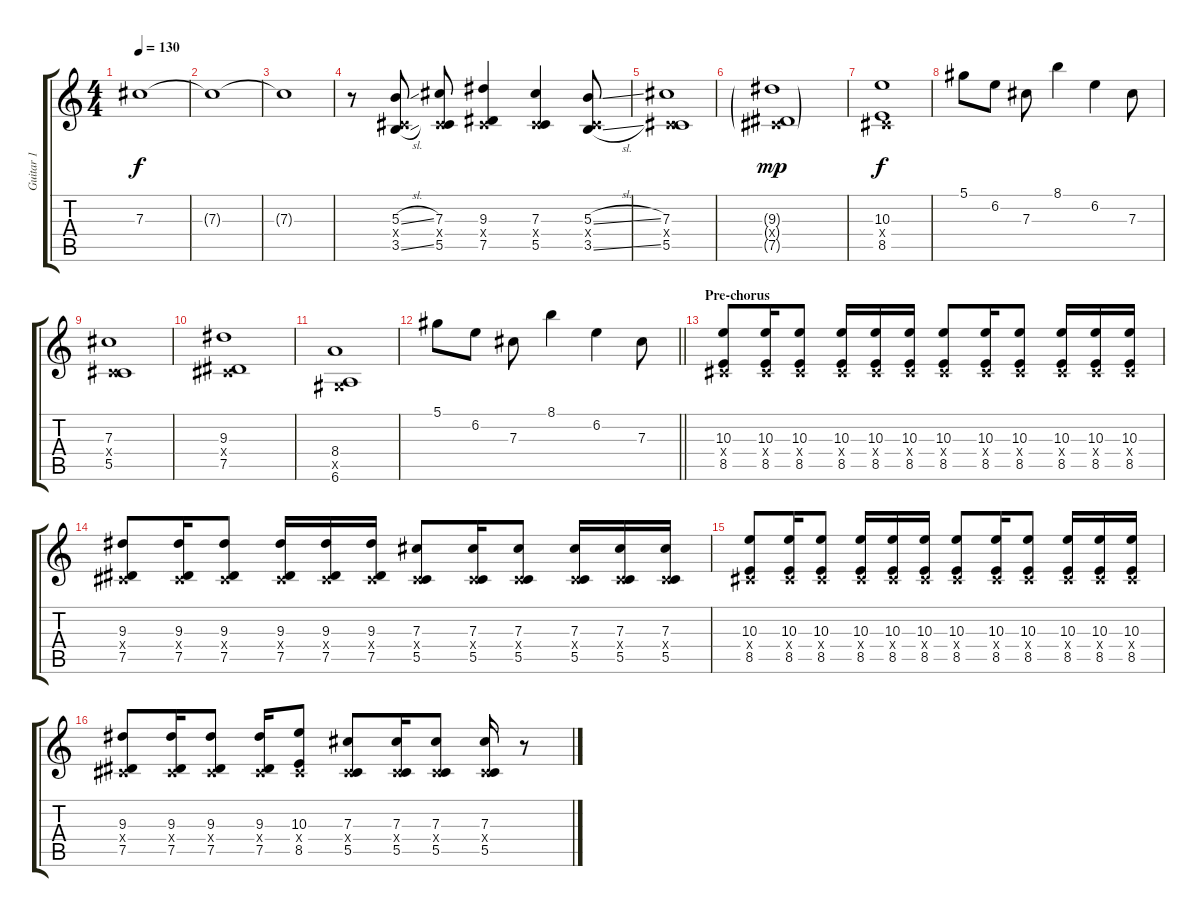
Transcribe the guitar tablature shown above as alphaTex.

\track ("Guitar 1" "Guitar 1") {instrument overdrivenguitar}
\staff {score tabs}
\tuning (Eb4 Bb3 Gb3 Db3 Ab2 Eb2) {hide}
\ts (4 4)
\tempo 130
\clef g2
\ks c
7.3{t}.1{dy f} |
7.3{t}.1 |
7.3{t}.1 |
r.8 (5.3{sl} 0.4{x} 3.5{sl}).8 (7.3 0.4{x} 5.5).8 (9.3 0.4{x} 7.5).4 (7.3 0.4{x} 5.5).4 (5.3{sl} 0.4{x} 3.5{sl}).8 |
(7.3 0.4{x} 5.5).1 |
(9.3{g} 0.4{g x} 7.5{g}).1{dy mp} |
(10.3 0.4{x} 8.5).1{dy f} |
5.1.8 6.2.8 7.3.8 8.1.4 6.2.4 7.3.8 |
(7.3 0.4{x} 5.5).1 |
(9.3 0.4{x} 7.5).1 |
(8.4 0.5{x} 6.6).1 |
\barLineRight lightlight
5.1.8 6.2.8 7.3.8 8.1.4 6.2.4 7.3.8 |
\section ("" "Pre-chorus")
(10.3 0.4{x} 8.5).8 (10.3 0.4{x} 8.5).16 (10.3 0.4{x} 8.5).8 (10.3 0.4{x} 8.5).16 (10.3 0.4{x} 8.5).16 (10.3 0.4{x} 8.5).16 (10.3 0.4{x} 8.5).8 (10.3 0.4{x} 8.5).16 (10.3 0.4{x} 8.5).8 (10.3 0.4{x} 8.5).16 (10.3 0.4{x} 8.5).16 (10.3 0.4{x} 8.5).16 |
(9.3 0.4{x} 7.5).8 (9.3 0.4{x} 7.5).16 (9.3 0.4{x} 7.5).8 (9.3 0.4{x} 7.5).16 (9.3 0.4{x} 7.5).16 (9.3 0.4{x} 7.5).16 (7.3 0.4{x} 5.5).8 (7.3 0.4{x} 5.5).16 (7.3 0.4{x} 5.5).8 (7.3 0.4{x} 5.5).16 (7.3 0.4{x} 5.5).16 (7.3 0.4{x} 5.5).16 |
(10.3 0.4{x} 8.5).8 (10.3 0.4{x} 8.5).16 (10.3 0.4{x} 8.5).8 (10.3 0.4{x} 8.5).16 (10.3 0.4{x} 8.5).16 (10.3 0.4{x} 8.5).16 (10.3 0.4{x} 8.5).8 (10.3 0.4{x} 8.5).16 (10.3 0.4{x} 8.5).8 (10.3 0.4{x} 8.5).16 (10.3 0.4{x} 8.5).16 (10.3 0.4{x} 8.5).16 |
(9.3 0.4{x} 7.5).8 (9.3 0.4{x} 7.5).16 (9.3 0.4{x} 7.5).8 (9.3 0.4{x} 7.5).16 (10.3 0.4{x} 8.5).8 (7.3 0.4{x} 5.5).8 (7.3 0.4{x} 5.5).16 (7.3 0.4{x} 5.5).8 (7.3 0.4{x} 5.5).16 r.8
